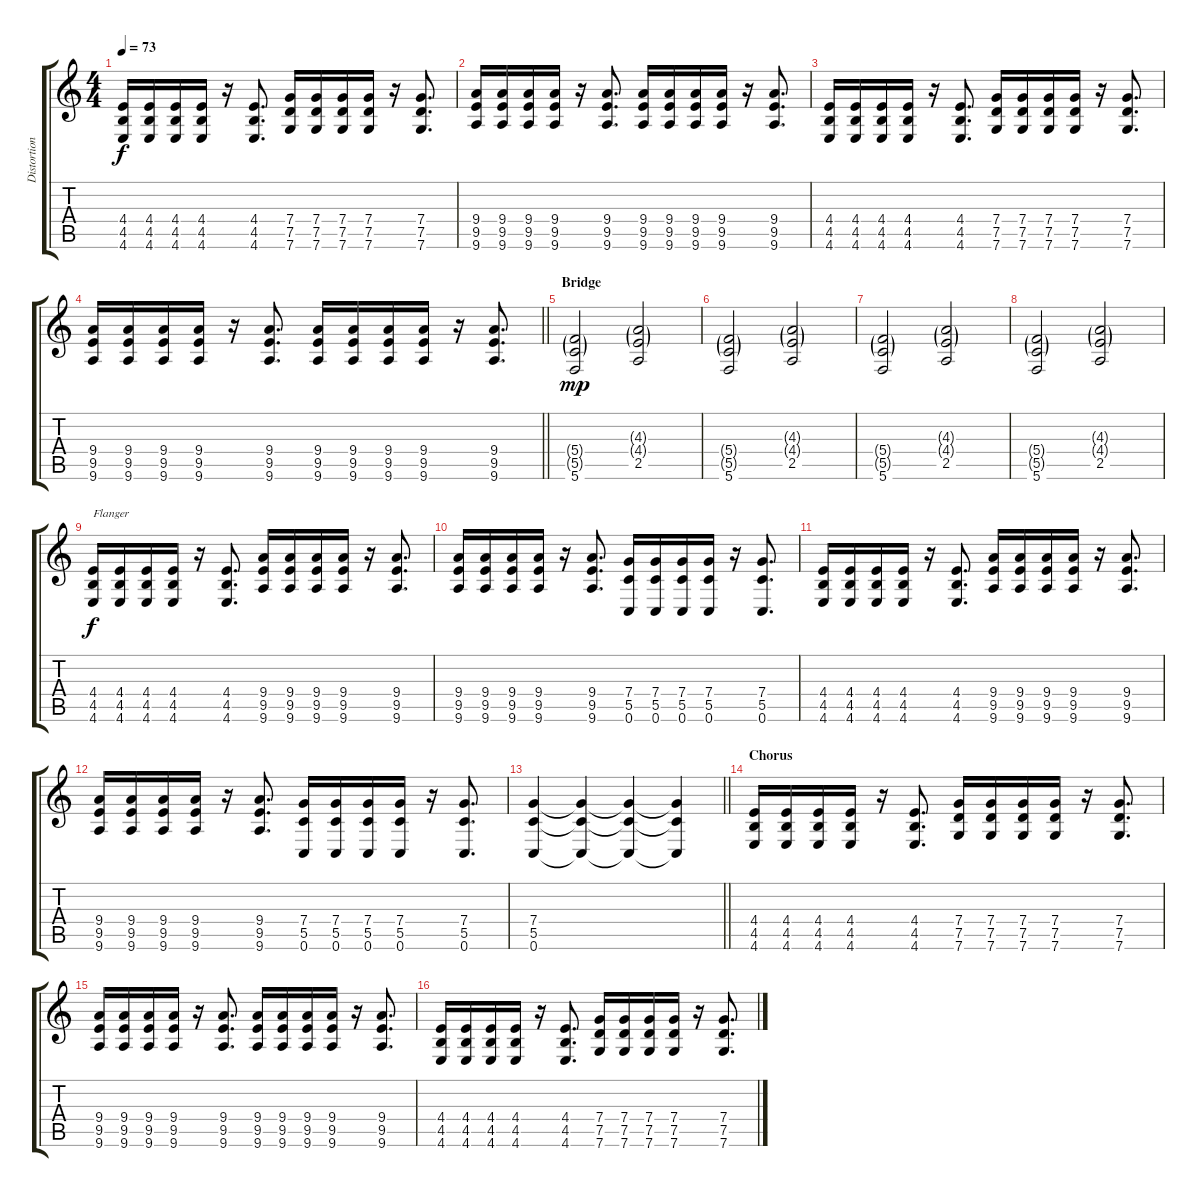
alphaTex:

\track ("Distortion - Rhytm 2" "Distortion") {instrument distortionguitar}
\staff {score tabs}
\tuning (D4 A3 F3 C3 G2 C2) {hide}
\ts (4 4)
\tempo 73
\clef g2
\ks c
(4.4 4.5 4.6).16{dy f} (4.4 4.5 4.6).16 (4.4 4.5 4.6).16 (4.4 4.5 4.6).16 r.16 (4.4 4.5 4.6).8{d} (7.4 7.5 7.6).16 (7.4 7.5 7.6).16 (7.4 7.5 7.6).16 (7.4 7.5 7.6).16 r.16 (7.4 7.5 7.6).8{d} |
(9.4 9.5 9.6).16 (9.4 9.5 9.6).16 (9.4 9.5 9.6).16 (9.4 9.5 9.6).16 r.16 (9.4 9.5 9.6).8{d} (9.4 9.5 9.6).16 (9.4 9.5 9.6).16 (9.4 9.5 9.6).16 (9.4 9.5 9.6).16 r.16 (9.4 9.5 9.6).8{d} |
(4.4 4.5 4.6).16 (4.4 4.5 4.6).16 (4.4 4.5 4.6).16 (4.4 4.5 4.6).16 r.16 (4.4 4.5 4.6).8{d} (7.4 7.5 7.6).16 (7.4 7.5 7.6).16 (7.4 7.5 7.6).16 (7.4 7.5 7.6).16 r.16 (7.4 7.5 7.6).8{d} |
\barLineRight lightlight
(9.4 9.5 9.6).16 (9.4 9.5 9.6).16 (9.4 9.5 9.6).16 (9.4 9.5 9.6).16 r.16 (9.4 9.5 9.6).8{d} (9.4 9.5 9.6).16 (9.4 9.5 9.6).16 (9.4 9.5 9.6).16 (9.4 9.5 9.6).16 r.16 (9.4 9.5 9.6).8{d} |
\section ("" "Bridge")
(5.4{g} 5.5{g} 5.6).2{dy mp} (4.3{g} 4.4{g} 2.5).2 |
(5.4{g} 5.5{g} 5.6).2 (4.3{g} 4.4{g} 2.5).2 |
(5.4{g} 5.5{g} 5.6).2 (4.3{g} 4.4{g} 2.5).2 |
(5.4{g} 5.5{g} 5.6).2 (4.3{g} 4.4{g} 2.5).2 |
(4.4 4.5 4.6).16{txt "Flanger" dy f} (4.4 4.5 4.6).16 (4.4 4.5 4.6).16 (4.4 4.5 4.6).16 r.16 (4.4 4.5 4.6).8{d} (9.4 9.5 9.6).16 (9.4 9.5 9.6).16 (9.4 9.5 9.6).16 (9.4 9.5 9.6).16 r.16 (9.4 9.5 9.6).8{d} |
(9.4 9.5 9.6).16 (9.4 9.5 9.6).16 (9.4 9.5 9.6).16 (9.4 9.5 9.6).16 r.16 (9.4 9.5 9.6).8{d} (7.4 5.5 0.6).16 (7.4 5.5 0.6).16 (7.4 5.5 0.6).16 (7.4 5.5 0.6).16 r.16 (7.4 5.5 0.6).8{d} |
(4.4 4.5 4.6).16 (4.4 4.5 4.6).16 (4.4 4.5 4.6).16 (4.4 4.5 4.6).16 r.16 (4.4 4.5 4.6).8{d} (9.4 9.5 9.6).16 (9.4 9.5 9.6).16 (9.4 9.5 9.6).16 (9.4 9.5 9.6).16 r.16 (9.4 9.5 9.6).8{d} |
(9.4 9.5 9.6).16 (9.4 9.5 9.6).16 (9.4 9.5 9.6).16 (9.4 9.5 9.6).16 r.16 (9.4 9.5 9.6).8{d} (7.4 5.5 0.6).16 (7.4 5.5 0.6).16 (7.4 5.5 0.6).16 (7.4 5.5 0.6).16 r.16 (7.4 5.5 0.6).8{d} |
\barLineRight lightlight
(7.4 5.5 0.6).4 (7.4{t} 5.5{t} 0.6{t}).4 (7.4{t} 5.5{t} 0.6{t}).4 (7.4{t} 5.5{t} 0.6{t}).4 |
\section ("" "Chorus")
(4.4 4.5 4.6).16 (4.4 4.5 4.6).16 (4.4 4.5 4.6).16 (4.4 4.5 4.6).16 r.16 (4.4 4.5 4.6).8{d} (7.4 7.5 7.6).16 (7.4 7.5 7.6).16 (7.4 7.5 7.6).16 (7.4 7.5 7.6).16 r.16 (7.4 7.5 7.6).8{d} |
(9.4 9.5 9.6).16 (9.4 9.5 9.6).16 (9.4 9.5 9.6).16 (9.4 9.5 9.6).16 r.16 (9.4 9.5 9.6).8{d} (9.4 9.5 9.6).16 (9.4 9.5 9.6).16 (9.4 9.5 9.6).16 (9.4 9.5 9.6).16 r.16 (9.4 9.5 9.6).8{d} |
(4.4 4.5 4.6).16 (4.4 4.5 4.6).16 (4.4 4.5 4.6).16 (4.4 4.5 4.6).16 r.16 (4.4 4.5 4.6).8{d} (7.4 7.5 7.6).16 (7.4 7.5 7.6).16 (7.4 7.5 7.6).16 (7.4 7.5 7.6).16 r.16 (7.4 7.5 7.6).8{d}
